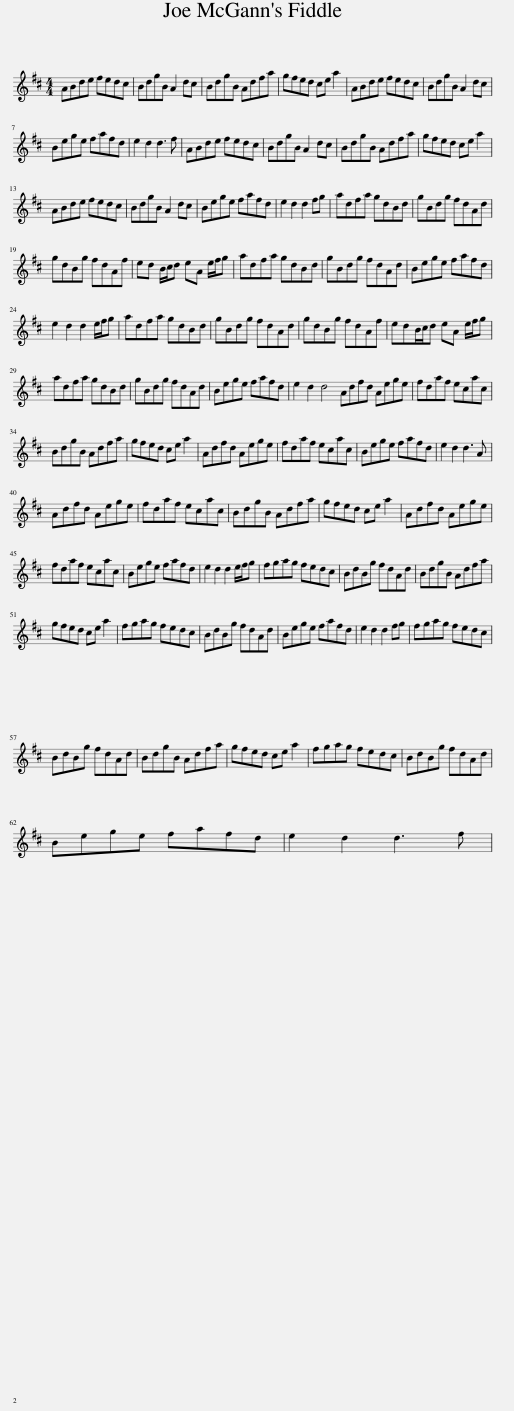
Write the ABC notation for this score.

X:1
L:1/8
M:4/4
I:linebreak $
K:D
V:1 treble
V:1
 ABde fedc | BdgB A2 dc | BdgB Adfa | gfed ce a2 | ABde fedc | %5
 BdgB A2 dc |$ Bege fafd | e2 d2 d3 f | ABde fedc | BdgB A2 dc | %10
 BdgB Adfa | gfed ce a2 |$ ABde fedc | BdgB A2 dc | Bege fafd | %15
 e2 d2 d2 fg | adfa gdBd | gBdg fdAd |$ gdBg fdAf | ed B/c/d eA e/f/g | %20
 adfa gdBd | gBdg fdAd | Bege fafd |$ e2 d2 d2 e/f/g | adfa gdBd | %25
 gBdg fdAd | gdBg fdAf | edB/c/d eA e/f/g |$ adfa gdBd | gBdg fdAd | %30
 Bege fafd | e2 d2 d4 Adfd Aege | fdaf ecac |$ BdgB Adfa | gfed ce a2 | %35
 Adfd Aege | fdaf ecac | Bege fafd | e2 d2 d3 A |$ Adfd Aege | %40
 fdaf ecac | BdgB Adfa | gfed ce a2 | Adfd Aege |$ fdaf ecac | %45
 Bege fafd | e2 d2 d2 e/f/g | fgag fedc | BdBg fdAd | BdgB Adfa |$ %50
 gfed ce a2 | fgag fedc | BdBg fdAd | Bege fafd | e2 d2 d2 fg | %55
 fgag fedc |$ BdBg fdAd | BdgB Adfa | gfed ce a2 | fgag fedc | %60
 BdBg fdAd |$ Bege fafd | e2 d2 d3 f | %63
